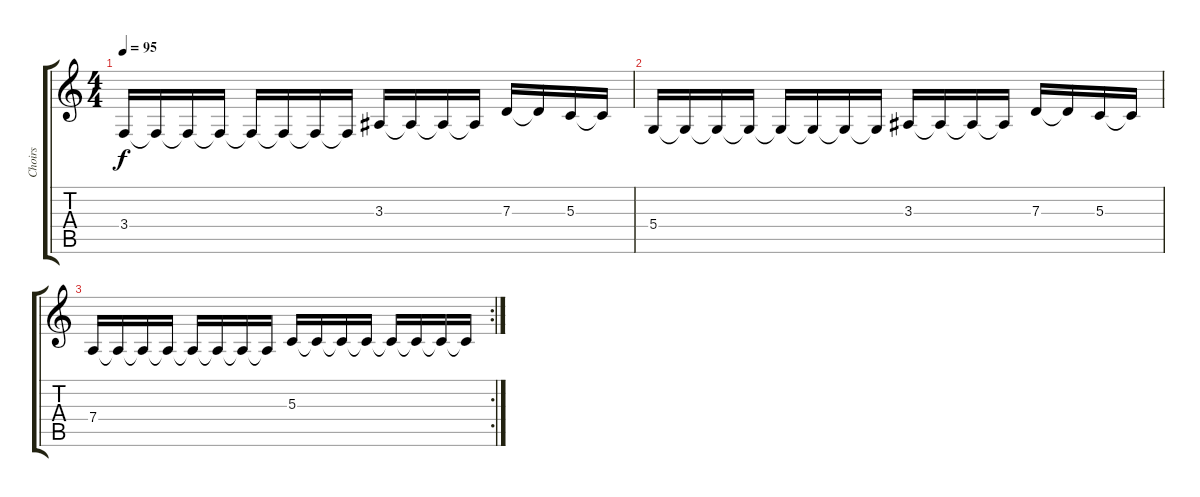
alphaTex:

\track ("Choirs" "Choirs") {instrument choiraahs}
\staff {score tabs}
\tuning (E4 B3 G3 D3 A2 E2) {hide}
\ts (4 4)
\tempo 95
\clef g2
\ks c
3.4.16{dy f} 3.4{t}.16 3.4{t}.16 3.4{t}.16 3.4{t}.16 3.4{t}.16 3.4{t}.16 3.4{t}.16 3.3.16 3.3{t}.16 3.3{t}.16 3.3{t}.16 7.3.16 7.3{t}.16 5.3.16 5.3{t}.16 |
5.4.16 5.4{t}.16 5.4{t}.16 5.4{t}.16 5.4{t}.16 5.4{t}.16 5.4{t}.16 5.4{t}.16 3.3.16 3.3{t}.16 3.3{t}.16 3.3{t}.16 7.3.16 7.3{t}.16 5.3.16 5.3{t}.16 |
\rc 2
7.4.16 7.4{t}.16 7.4{t}.16 7.4{t}.16 7.4{t}.16 7.4{t}.16 7.4{t}.16 7.4{t}.16 5.3.16 5.3{t}.16 5.3{t}.16 5.3{t}.16 5.3{t}.16 5.3{t}.16 5.3{t}.16 5.3{t}.16
